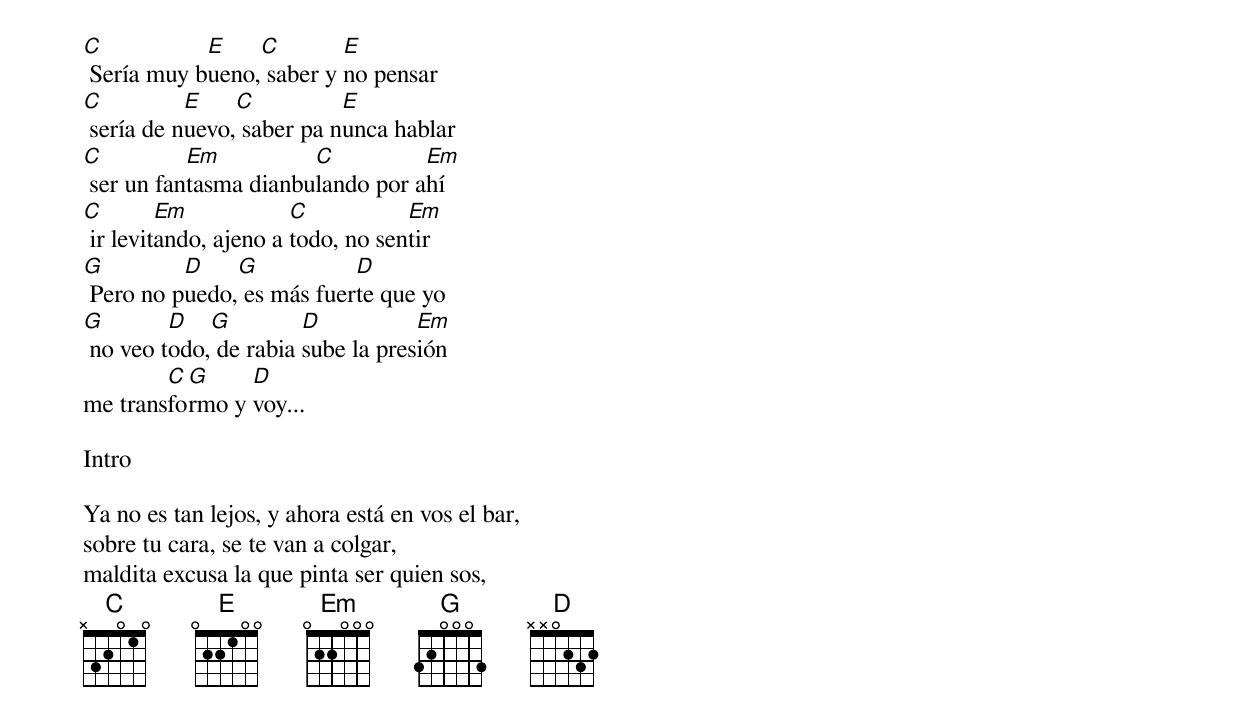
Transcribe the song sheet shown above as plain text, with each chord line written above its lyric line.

C           E    C        E
 Sería muy bueno, saber y no pensar
C          E    C          E
 sería de nuevo, saber pa nunca hablar
C          Em          C          Em
 ser un fantasma dianbulando por ahí
C        Em            C           Em
 ir levitando, ajeno a todo, no sentir
G         D    G           D
 Pero no puedo, es más fuerte que yo
G        D   G         D           Em
 no veo todo, de rabia sube la presión
        C G     D
me transformo y voy...

Intro

Ya no es tan lejos, y ahora está en vos el bar,
sobre tu cara, se te van a colgar,
maldita excusa la que pinta ser quien sos,
